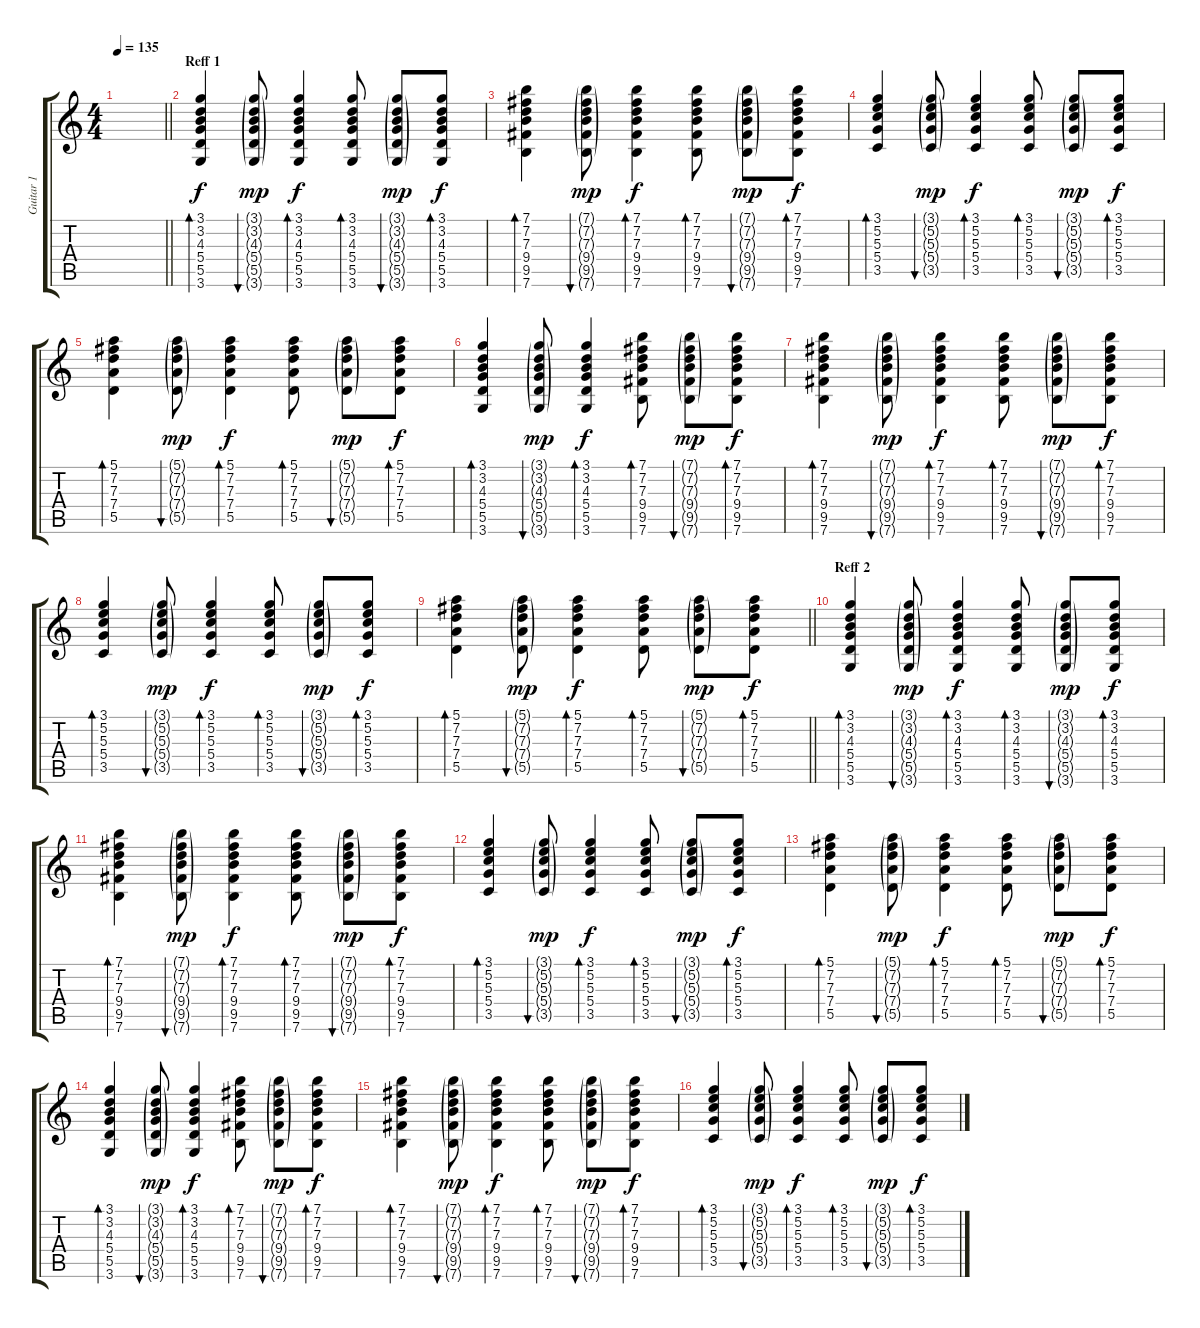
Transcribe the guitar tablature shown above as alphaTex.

\track ("Guitar 1" "Guitar 1") {instrument acousticguitarsteel}
\staff {score tabs}
\tuning (E4 B3 G3 D3 A2 E2) {hide}
\ts (4 4)
\tempo 135
\clef g2
\barLineRight lightlight
\ks c
|
\section ("" "Reff 1")
(3.1 3.2 4.3 5.4 5.5 3.6).4{bd 30 volume 6 balance 0} (3.1{g} 3.2{g} 4.3{g} 5.4{g} 5.5{g} 3.6{g}).8{bu 30 dy mp} (3.1 3.2 4.3 5.4 5.5 3.6).4{bd 30 dy f} (3.1 3.2 4.3 5.4 5.5 3.6).8{bd 30} (3.1{g} 3.2{g} 4.3{g} 5.4{g} 5.5{g} 3.6{g}).8{bu 30 dy mp} (3.1 3.2 4.3 5.4 5.5 3.6).8{bd 30 dy f} |
(7.1 7.2 7.3 9.4 9.5 7.6).4{bd 30} (7.1{g} 7.2{g} 7.3{g} 9.4{g} 9.5{g} 7.6{g}).8{bu 30 dy mp} (7.1 7.2 7.3 9.4 9.5 7.6).4{bd 30 dy f} (7.1 7.2 7.3 9.4 9.5 7.6).8{bd 30} (7.1{g} 7.2{g} 7.3{g} 9.4{g} 9.5{g} 7.6{g}).8{bu 30 dy mp} (7.1 7.2 7.3 9.4 9.5 7.6).8{bd 30 dy f} |
(3.1 5.2 5.3 5.4 3.5).4{bd 30} (3.1{g} 5.2{g} 5.3{g} 5.4{g} 3.5{g}).8{bu 30 dy mp} (3.1 5.2 5.3 5.4 3.5).4{bd 30 dy f} (3.1 5.2 5.3 5.4 3.5).8{bd 30} (3.1{g} 5.2{g} 5.3{g} 5.4{g} 3.5{g}).8{bu 30 dy mp} (3.1 5.2 5.3 5.4 3.5).8{bd 30 dy f} |
(5.1 7.2 7.3 7.4 5.5).4{bd 30} (5.1{g} 7.2{g} 7.3{g} 7.4{g} 5.5{g}).8{bu 30 dy mp} (5.1 7.2 7.3 7.4 5.5).4{bd 30 dy f} (5.1 7.2 7.3 7.4 5.5).8{bd 30} (5.1{g} 7.2{g} 7.3{g} 7.4{g} 5.5{g}).8{bu 30 dy mp} (5.1 7.2 7.3 7.4 5.5).8{bd 30 dy f} |
(3.1 3.2 4.3 5.4 5.5 3.6).4{bd 30} (3.1{g} 3.2{g} 4.3{g} 5.4{g} 5.5{g} 3.6{g}).8{bu 30 dy mp} (3.1 3.2 4.3 5.4 5.5 3.6).4{bd 30 dy f} (7.1 7.2 7.3 9.4 9.5 7.6).8{bd 30} (7.1{g} 7.2{g} 7.3{g} 9.4{g} 9.5{g} 7.6{g}).8{bu 30 dy mp} (7.1 7.2 7.3 9.4 9.5 7.6).8{bd 30 dy f} |
(7.1 7.2 7.3 9.4 9.5 7.6).4{bd 30} (7.1{g} 7.2{g} 7.3{g} 9.4{g} 9.5{g} 7.6{g}).8{bu 30 dy mp} (7.1 7.2 7.3 9.4 9.5 7.6).4{bd 30 dy f} (7.1 7.2 7.3 9.4 9.5 7.6).8{bd 30} (7.1{g} 7.2{g} 7.3{g} 9.4{g} 9.5{g} 7.6{g}).8{bu 30 dy mp} (7.1 7.2 7.3 9.4 9.5 7.6).8{bd 30 dy f} |
(3.1 5.2 5.3 5.4 3.5).4{bd 30} (3.1{g} 5.2{g} 5.3{g} 5.4{g} 3.5{g}).8{bu 30 dy mp} (3.1 5.2 5.3 5.4 3.5).4{bd 30 dy f} (3.1 5.2 5.3 5.4 3.5).8{bd 30} (3.1{g} 5.2{g} 5.3{g} 5.4{g} 3.5{g}).8{bu 30 dy mp} (3.1 5.2 5.3 5.4 3.5).8{bd 30 dy f} |
\barLineRight lightlight
(5.1 7.2 7.3 7.4 5.5).4{bd 30} (5.1{g} 7.2{g} 7.3{g} 7.4{g} 5.5{g}).8{bu 30 dy mp} (5.1 7.2 7.3 7.4 5.5).4{bd 30 dy f} (5.1 7.2 7.3 7.4 5.5).8{bd 30} (5.1{g} 7.2{g} 7.3{g} 7.4{g} 5.5{g}).8{bu 30 dy mp} (5.1 7.2 7.3 7.4 5.5).8{bd 30 dy f} |
\section ("" "Reff 2")
(3.1 3.2 4.3 5.4 5.5 3.6).4{bd 30} (3.1{g} 3.2{g} 4.3{g} 5.4{g} 5.5{g} 3.6{g}).8{bu 30 dy mp} (3.1 3.2 4.3 5.4 5.5 3.6).4{bd 30 dy f} (3.1 3.2 4.3 5.4 5.5 3.6).8{bd 30} (3.1{g} 3.2{g} 4.3{g} 5.4{g} 5.5{g} 3.6{g}).8{bu 30 dy mp} (3.1 3.2 4.3 5.4 5.5 3.6).8{bd 30 dy f} |
(7.1 7.2 7.3 9.4 9.5 7.6).4{bd 30} (7.1{g} 7.2{g} 7.3{g} 9.4{g} 9.5{g} 7.6{g}).8{bu 30 dy mp} (7.1 7.2 7.3 9.4 9.5 7.6).4{bd 30 dy f} (7.1 7.2 7.3 9.4 9.5 7.6).8{bd 30} (7.1{g} 7.2{g} 7.3{g} 9.4{g} 9.5{g} 7.6{g}).8{bu 30 dy mp} (7.1 7.2 7.3 9.4 9.5 7.6).8{bd 30 dy f} |
(3.1 5.2 5.3 5.4 3.5).4{bd 30} (3.1{g} 5.2{g} 5.3{g} 5.4{g} 3.5{g}).8{bu 30 dy mp} (3.1 5.2 5.3 5.4 3.5).4{bd 30 dy f} (3.1 5.2 5.3 5.4 3.5).8{bd 30} (3.1{g} 5.2{g} 5.3{g} 5.4{g} 3.5{g}).8{bu 30 dy mp} (3.1 5.2 5.3 5.4 3.5).8{bd 30 dy f} |
(5.1 7.2 7.3 7.4 5.5).4{bd 30} (5.1{g} 7.2{g} 7.3{g} 7.4{g} 5.5{g}).8{bu 30 dy mp} (5.1 7.2 7.3 7.4 5.5).4{bd 30 dy f} (5.1 7.2 7.3 7.4 5.5).8{bd 30} (5.1{g} 7.2{g} 7.3{g} 7.4{g} 5.5{g}).8{bu 30 dy mp} (5.1 7.2 7.3 7.4 5.5).8{bd 30 dy f} |
(3.1 3.2 4.3 5.4 5.5 3.6).4{bd 30} (3.1{g} 3.2{g} 4.3{g} 5.4{g} 5.5{g} 3.6{g}).8{bu 30 dy mp} (3.1 3.2 4.3 5.4 5.5 3.6).4{bd 30 dy f} (7.1 7.2 7.3 9.4 9.5 7.6).8{bd 30} (7.1{g} 7.2{g} 7.3{g} 9.4{g} 9.5{g} 7.6{g}).8{bu 30 dy mp} (7.1 7.2 7.3 9.4 9.5 7.6).8{bd 30 dy f} |
(7.1 7.2 7.3 9.4 9.5 7.6).4{bd 30} (7.1{g} 7.2{g} 7.3{g} 9.4{g} 9.5{g} 7.6{g}).8{bu 30 dy mp} (7.1 7.2 7.3 9.4 9.5 7.6).4{bd 30 dy f} (7.1 7.2 7.3 9.4 9.5 7.6).8{bd 30} (7.1{g} 7.2{g} 7.3{g} 9.4{g} 9.5{g} 7.6{g}).8{bu 30 dy mp} (7.1 7.2 7.3 9.4 9.5 7.6).8{bd 30 dy f} |
(3.1 5.2 5.3 5.4 3.5).4{bd 30} (3.1{g} 5.2{g} 5.3{g} 5.4{g} 3.5{g}).8{bu 30 dy mp} (3.1 5.2 5.3 5.4 3.5).4{bd 30 dy f} (3.1 5.2 5.3 5.4 3.5).8{bd 30} (3.1{g} 5.2{g} 5.3{g} 5.4{g} 3.5{g}).8{bu 30 dy mp} (3.1 5.2 5.3 5.4 3.5).8{bd 30 dy f}
